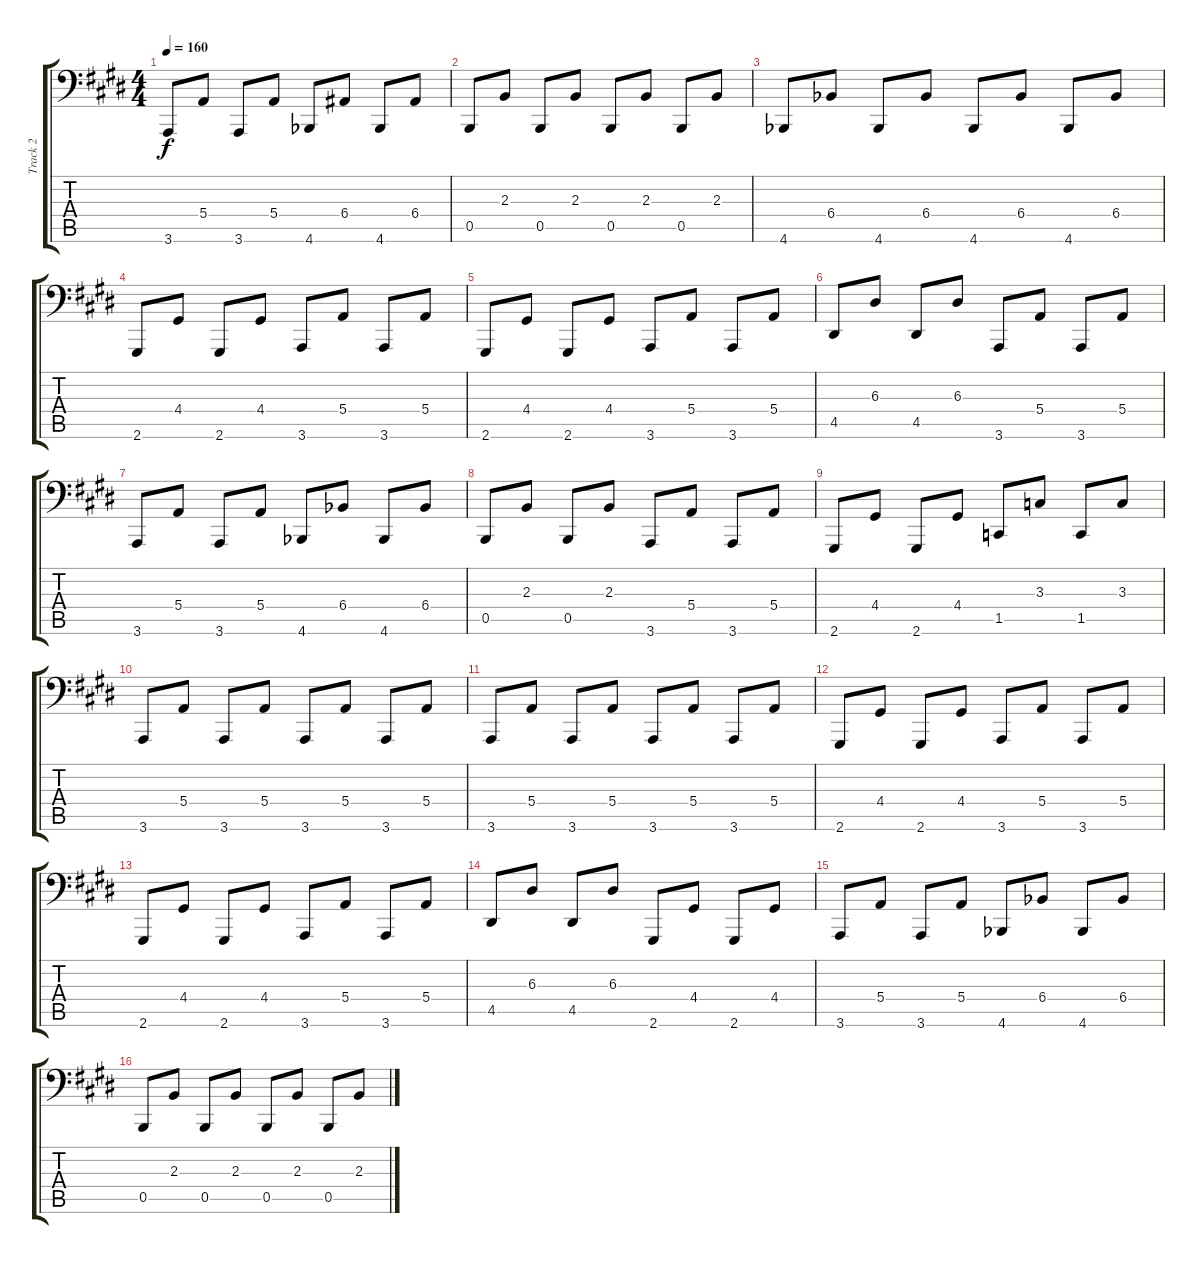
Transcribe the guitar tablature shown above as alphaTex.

\track ("Track 2" "Track 2") {instrument synthbass2}
\staff {score tabs}
\tuning (G2 D2 A1 E1 B0 Gb0) {hide}
\ts (4 4)
\tempo 160
\clef f4
\ks e
3.6.8{dy f} 5.4.8 3.6.8 5.4.8 4.6{acc b}.8 6.4.8 4.6{acc b}.8 6.4.8 |
0.5.8 2.3.8 0.5.8 2.3.8 0.5.8 2.3.8 0.5.8 2.3.8 |
4.6{acc b}.8 6.4{acc b}.8 4.6{acc b}.8 6.4{acc b}.8 4.6{acc b}.8 6.4{acc b}.8 4.6{acc b}.8 6.4{acc b}.8 |
2.6.8 4.4.8 2.6.8 4.4.8 3.6.8 5.4.8 3.6.8 5.4.8 |
2.6.8 4.4.8 2.6.8 4.4.8 3.6.8 5.4.8 3.6.8 5.4.8 |
4.5.8 6.3.8 4.5.8 6.3.8 3.6.8 5.4.8 3.6.8 5.4.8 |
3.6.8 5.4.8 3.6.8 5.4.8 4.6{acc b}.8 6.4{acc b}.8 4.6{acc b}.8 6.4{acc b}.8 |
0.5.8 2.3.8 0.5.8 2.3.8 3.6.8 5.4.8 3.6.8 5.4.8 |
2.6.8 4.4.8 2.6.8 4.4.8 1.5.8 3.3.8 1.5.8 3.3.8 |
3.6.8 5.4.8 3.6.8 5.4.8 3.6.8 5.4.8 3.6.8 5.4.8 |
3.6.8 5.4.8 3.6.8 5.4.8 3.6.8 5.4.8 3.6.8 5.4.8 |
2.6.8 4.4.8 2.6.8 4.4.8 3.6.8 5.4.8 3.6.8 5.4.8 |
2.6.8 4.4.8 2.6.8 4.4.8 3.6.8 5.4.8 3.6.8 5.4.8 |
4.5.8 6.3.8 4.5.8 6.3.8 2.6.8 4.4.8 2.6.8 4.4.8 |
3.6.8 5.4.8 3.6.8 5.4.8 4.6{acc b}.8 6.4{acc b}.8 4.6{acc b}.8 6.4{acc b}.8 |
0.5.8 2.3.8 0.5.8 2.3.8 0.5.8 2.3.8 0.5.8 2.3.8
